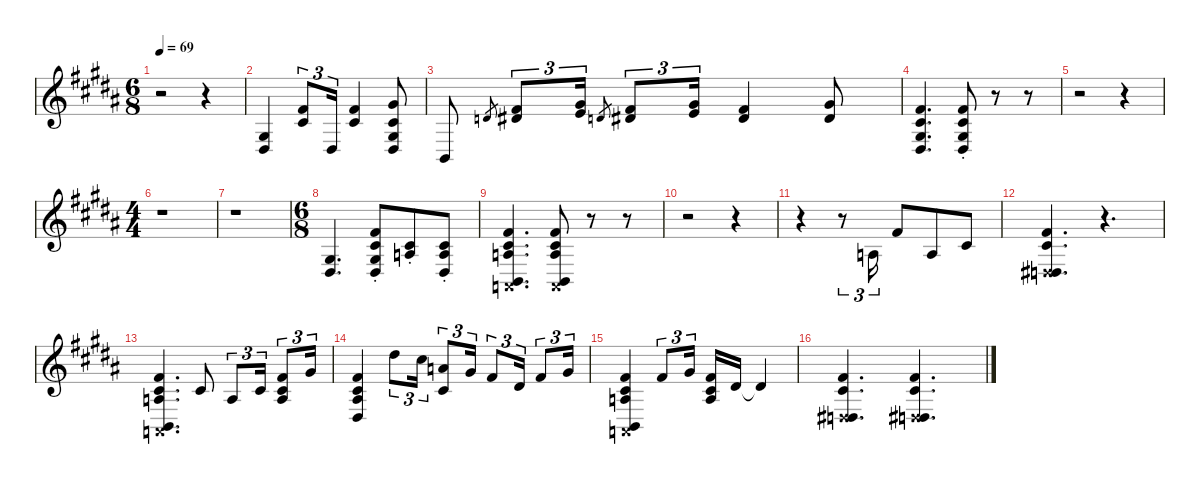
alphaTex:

\defaultSystemsLayout 4
\hideDynamics
\bracketExtendMode nobrackets
\singleTrackTrackNamePolicy hidden
\multiTrackTrackNamePolicy hidden
\firstSystemTrackNameMode fullname
\firstSystemTrackNameOrientation horizontal
\otherSystemsTrackNameOrientation horizontal
\track ("Keyboard" "el.pno.") {instrument electricgrandpiano}
\staff {score}
\tuning (E4 B3 G3 D3 A2 E2)
\ts (6 8)
\tempo 69
\clef g2
\ks b
r.2{dy fff instrument electricgrandpiano beam Down} r.4{beam Down} |
(6.4{acc #} 6.5{acc #}).4{beam Up} (7.2{acc #} 6.3{acc #}).8{tu (3 2) beam Up} 6.5{acc #}.16{tu (3 2) beam Up} (7.2{acc #} 6.3{acc #}).4{beam Up} (9.2{acc #} 6.3{acc #} 6.4{acc #} 6.5{acc #}).8{beam Up} |
7.6{acc forcenatural}.8{beam Up} 7.3{acc forcenatural}.8{gr dy ff beam Up} (7.2{acc #} 8.3{acc #}).8{tu (3 2) dy fff beam Up} (9.2{acc #} 9.3{acc forcenatural}).16{tu (3 2) beam Up} 7.3{acc forcenatural}.8{gr dy ff beam Up} (7.2{acc #} 8.3{acc #}).8{tu (3 2) dy fff beam Up} (9.2{acc #} 9.3{acc forcenatural}).16{tu (3 2) beam Up} (7.2{acc #} 8.3{acc #}).4{beam Up} (9.2{acc #} 8.3{acc #}).8{beam Up} |
(7.2{acc #} 6.3{acc #} 6.4{acc #} 6.5{acc #}).4{d beam Up} (7.2{st acc #} 6.3{st acc #} 6.4{st acc #} 6.5{st acc #}).8{beam Up} r.8{beam Up} r.8{beam Up} |
r.2{beam Down} r.4{beam Down} |
\ts (4 4)
r.1{beam Down} |
r.1{beam Down} |
\ts (6 8)
(6.4{acc #} 6.5{acc #}).4{d beam Up} (7.2{st acc #} 6.3{st acc #} 6.4{st acc #} 6.5{st acc #}).8{beam Up} (6.3{st acc #} 7.4{st acc forcenatural}).8{beam Up} (6.3{st acc #} 7.4{st acc forcenatural} 6.5{st acc #}).8{beam Up} |
(7.2{acc #} 6.3{acc #} 7.4{acc forcenatural} 0.5{x acc forcenatural} 7.6{acc forcenatural}).4{d beam Up} (7.2{acc #} 6.3{acc #} 7.4{acc forcenatural} 0.5{x acc forcenatural} 7.6{acc forcenatural}).8{beam Up} r.8{beam Up} r.8{beam Up} |
r.2{beam Down} r.4{beam Down} |
r.4{beam Down} r.8{tu (3 2) beam Down} 7.4{acc forcenatural}.16{tu (3 2) beam Up} 7.2{acc #}.8{beam Up} 7.4{acc forcenatural}.8{beam Up} 6.3{acc #}.8{beam Up} |
(7.2{acc #} 6.3{acc #} 0.4{x acc forcenatural} 6.5{acc #}).4{d beam Up} r.4{d beam Up} |
(7.2{acc #} 6.3{acc #} 7.4{acc forcenatural} 0.5{x acc forcenatural} 7.6{acc forcenatural}).4{d beam Up} 6.3{acc #}.8{beam Up} 7.4{acc forcenatural}.8{tu (3 2) beam Up} 6.3{acc #}.16{tu (3 2) beam Up} (7.2{acc #} 6.3{acc #} 7.4{acc forcenatural}).8{tu (3 2) beam Up} 9.2{acc #}.16{tu (3 2) beam Up} |
(7.2{acc #} 6.3{acc #} 8.4{acc #} 6.5{acc #}).4{beam Up} 11.1{acc #}.8{tu (3 2) beam Down} 14.2{acc #}.16{tu (3 2) beam Down} (14.3{acc forcenatural} 11.4{acc #}).8{tu (3 2) beam Up} 13.3{acc #}.16{tu (3 2) beam Up} 11.3{acc #}.8{tu (3 2) beam Up} 13.4{acc #}.16{tu (3 2) beam Up} 11.3{acc #}.8{tu (3 2) beam Up} 13.3{acc #}.16{tu (3 2) beam Up} |
(7.2{acc #} 6.3{acc #} 7.4{acc forcenatural} 0.5{x acc forcenatural} 7.6{acc forcenatural}).4{beam Up} 7.2{acc #}.8{tu (3 2) beam Up} 9.2{acc #}.16{tu (3 2) beam Up} (7.2{acc #} 6.3{acc #} 7.4{acc forcenatural}).16{beam Up} 8.3{acc #}.16{beam Up} 8.3{t acc #}.4{dy f beam Up} |
(7.2{acc #} 6.3{acc #} 0.4{x acc forcenatural} 6.5{acc #}).4{d dy fff beam Up} (7.2{acc #} 6.3{acc #} 0.4{x acc forcenatural} 6.5{acc #}).4{d beam Up}
